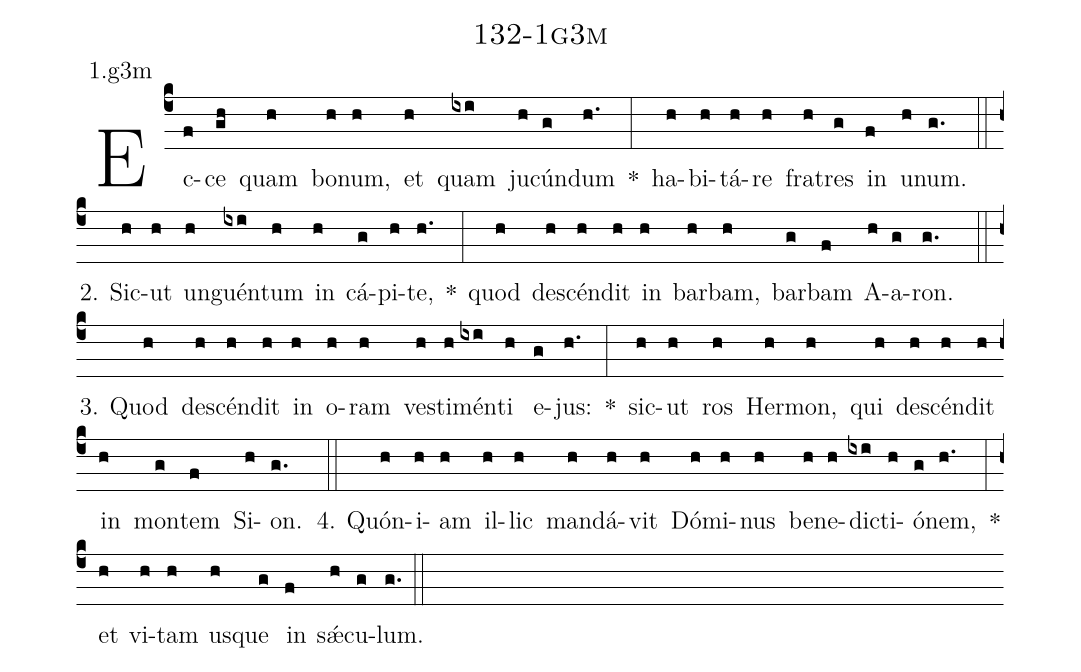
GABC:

name: 132-1g3m;
annotation: 1.g3m;
%%
(c4)Ec(f)ce(gh) quam(h) bo(h)num,(h) et(h) quam(ixi) ju(h)cún(g)dum(h.) *(:) ha(h)bi(h)tá(h)re(h) fra(h)tres(g) in(f) u(h)num.(g.) (::)
2. Sic(h)ut(h) un(h)guén(ixi)tum(h) in(h) cá(g)pi(h)te,(h.) *(:) quod(h) de(h)scén(h)dit(h) in(h) bar(h)bam,(h) bar(g)bam(f) A(h)a(g)ron.(g.) (::)
3. Quod(h) de(h)scén(h)dit(h) in(h) o(h)ram(h) ves(h)ti(h)mén(ixi)ti(h) e(g)jus:(h.) *(:) sic(h)ut(h) ros(h) Her(h)mon,(h) qui(h) de(h)scén(h)dit(h) in(h) mon(g)tem(f) Si(h)on.(g.) (::)
4. Quón(h)i(h)am(h) il(h)lic(h) man(h)dá(h)vit(h) Dó(h)mi(h)nus(h) be(h)ne(h)dic(ixi)ti(h)ó(g)nem,(h.) *(:) et(h) vi(h)tam(h) us(h)que(g) in(f) sǽ(h)cu(g)lum.(g.) (::)
